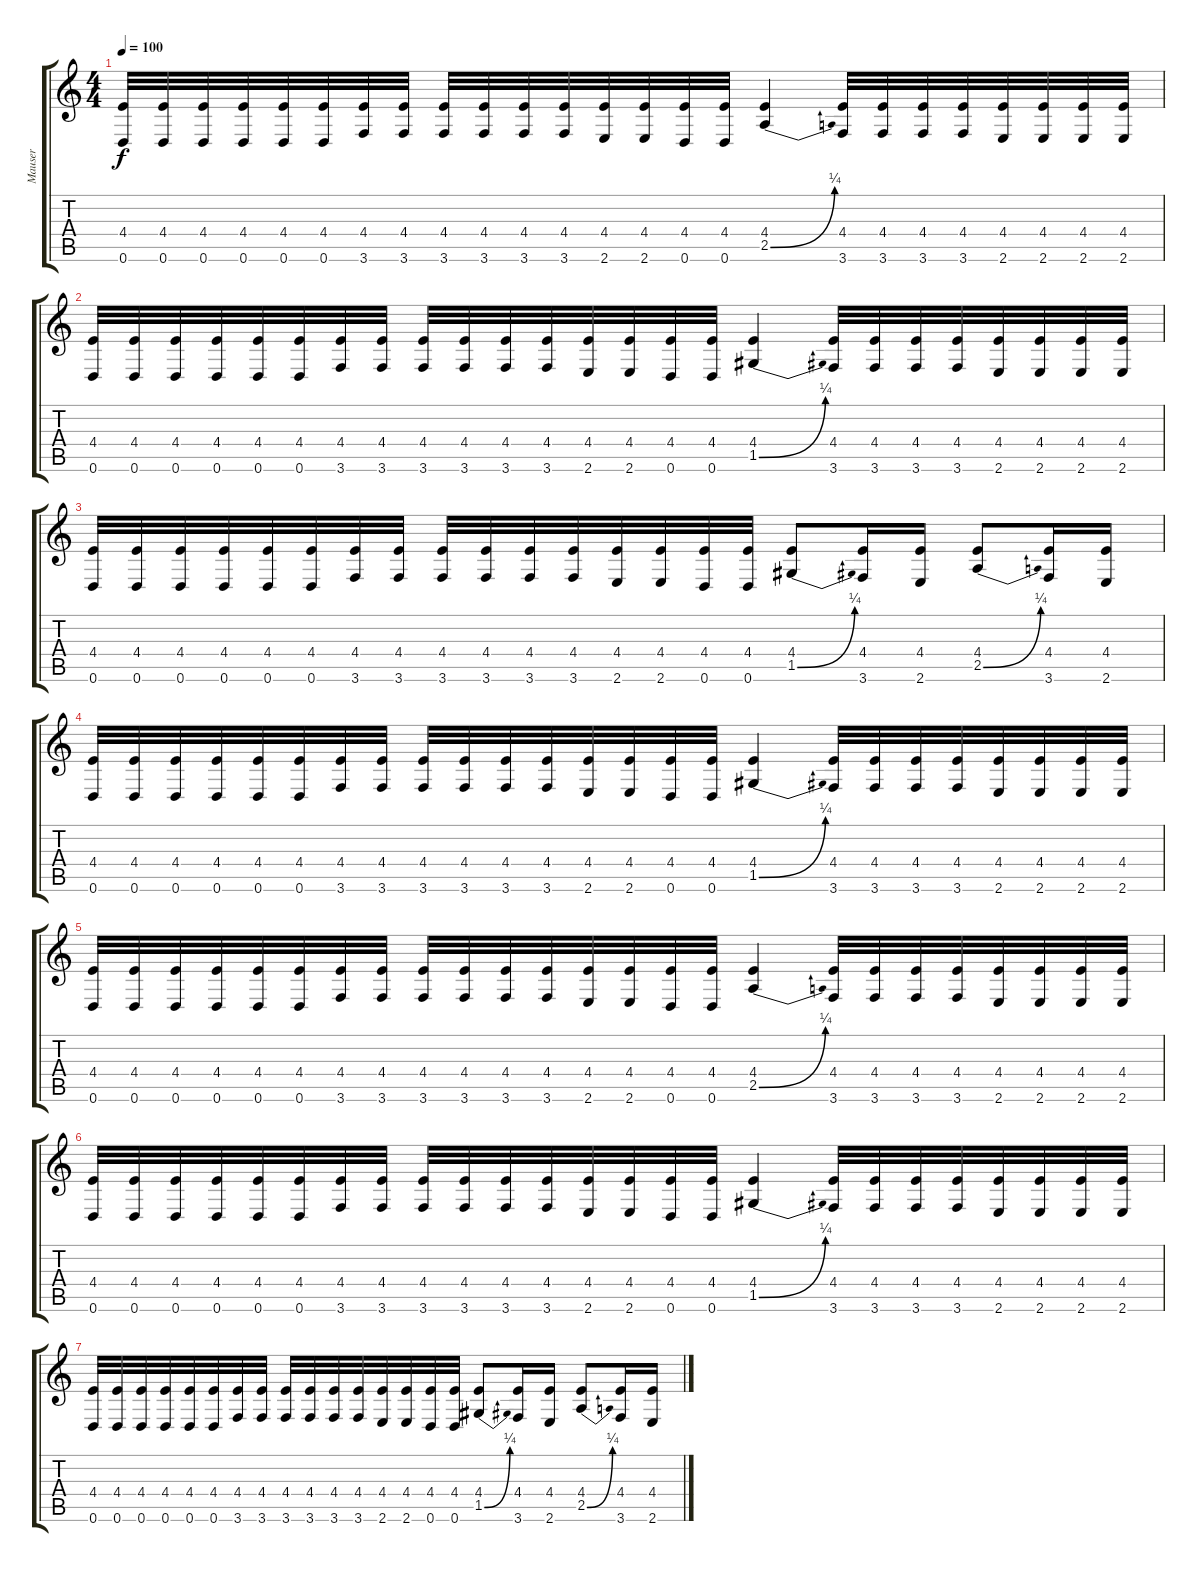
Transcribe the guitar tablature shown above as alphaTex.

\track ("Mauser" "Mauser") {instrument distortionguitar}
\staff {score tabs}
\tuning (D4 A3 F3 C3 G2 D2) {hide}
\ts (4 4)
\tempo 100
\clef g2
\ks c
(4.4 0.6).32{dy f} (4.4 0.6).32 (4.4 0.6).32 (4.4 0.6).32 (4.4 0.6).32 (4.4 0.6).32 (4.4 3.6).32 (4.4 3.6).32 (4.4 3.6).32 (4.4 3.6).32 (4.4 3.6).32 (4.4 3.6).32 (4.4 2.6).32 (4.4 2.6).32 (4.4 0.6).32 (4.4 0.6).32 (4.4 2.5{be (bend 0 0 60 1)}).4 (4.4 3.6).32 (4.4 3.6).32 (4.4 3.6).32 (4.4 3.6).32 (4.4 2.6).32 (4.4 2.6).32 (4.4 2.6).32 (4.4 2.6).32 |
(4.4 0.6).32 (4.4 0.6).32 (4.4 0.6).32 (4.4 0.6).32 (4.4 0.6).32 (4.4 0.6).32 (4.4 3.6).32 (4.4 3.6).32 (4.4 3.6).32 (4.4 3.6).32 (4.4 3.6).32 (4.4 3.6).32 (4.4 2.6).32 (4.4 2.6).32 (4.4 0.6).32 (4.4 0.6).32 (4.4 1.5{be (bend 0 0 60 1)}).4 (4.4 3.6).32 (4.4 3.6).32 (4.4 3.6).32 (4.4 3.6).32 (4.4 2.6).32 (4.4 2.6).32 (4.4 2.6).32 (4.4 2.6).32 |
(4.4 0.6).32 (4.4 0.6).32 (4.4 0.6).32 (4.4 0.6).32 (4.4 0.6).32 (4.4 0.6).32 (4.4 3.6).32 (4.4 3.6).32 (4.4 3.6).32 (4.4 3.6).32 (4.4 3.6).32 (4.4 3.6).32 (4.4 2.6).32 (4.4 2.6).32 (4.4 0.6).32 (4.4 0.6).32 (4.4 1.5{be (bend 0 0 60 1)}).8 (4.4 3.6).16 (4.4 2.6).16 (4.4 2.5{be (bend 0 0 60 1)}).8 (4.4 3.6).16 (4.4 2.6).16 |
(4.4 0.6).32 (4.4 0.6).32 (4.4 0.6).32 (4.4 0.6).32 (4.4 0.6).32 (4.4 0.6).32 (4.4 3.6).32 (4.4 3.6).32 (4.4 3.6).32 (4.4 3.6).32 (4.4 3.6).32 (4.4 3.6).32 (4.4 2.6).32 (4.4 2.6).32 (4.4 0.6).32 (4.4 0.6).32 (4.4 1.5{be (bend 0 0 60 1)}).4 (4.4 3.6).32 (4.4 3.6).32 (4.4 3.6).32 (4.4 3.6).32 (4.4 2.6).32 (4.4 2.6).32 (4.4 2.6).32 (4.4 2.6).32 |
(4.4 0.6).32 (4.4 0.6).32 (4.4 0.6).32 (4.4 0.6).32 (4.4 0.6).32 (4.4 0.6).32 (4.4 3.6).32 (4.4 3.6).32 (4.4 3.6).32 (4.4 3.6).32 (4.4 3.6).32 (4.4 3.6).32 (4.4 2.6).32 (4.4 2.6).32 (4.4 0.6).32 (4.4 0.6).32 (4.4 2.5{be (bend 0 0 60 1)}).4 (4.4 3.6).32 (4.4 3.6).32 (4.4 3.6).32 (4.4 3.6).32 (4.4 2.6).32 (4.4 2.6).32 (4.4 2.6).32 (4.4 2.6).32 |
(4.4 0.6).32 (4.4 0.6).32 (4.4 0.6).32 (4.4 0.6).32 (4.4 0.6).32 (4.4 0.6).32 (4.4 3.6).32 (4.4 3.6).32 (4.4 3.6).32 (4.4 3.6).32 (4.4 3.6).32 (4.4 3.6).32 (4.4 2.6).32 (4.4 2.6).32 (4.4 0.6).32 (4.4 0.6).32 (4.4 1.5{be (bend 0 0 60 1)}).4 (4.4 3.6).32 (4.4 3.6).32 (4.4 3.6).32 (4.4 3.6).32 (4.4 2.6).32 (4.4 2.6).32 (4.4 2.6).32 (4.4 2.6).32 |
(4.4 0.6).32 (4.4 0.6).32 (4.4 0.6).32 (4.4 0.6).32 (4.4 0.6).32 (4.4 0.6).32 (4.4 3.6).32 (4.4 3.6).32 (4.4 3.6).32 (4.4 3.6).32 (4.4 3.6).32 (4.4 3.6).32 (4.4 2.6).32 (4.4 2.6).32 (4.4 0.6).32 (4.4 0.6).32 (4.4 1.5{be (bend 0 0 60 1)}).8 (4.4 3.6).16 (4.4 2.6).16 (4.4 2.5{be (bend 0 0 60 1)}).8 (4.4 3.6).16 (4.4 2.6).16
